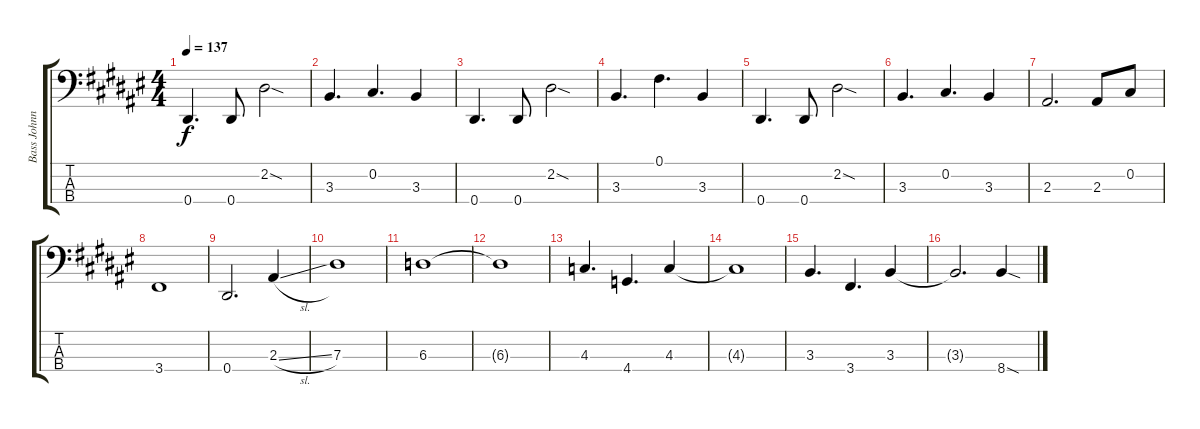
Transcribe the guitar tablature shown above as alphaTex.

\track ("Bass Johnny chow" "Bass Johnn") {instrument electricbassfinger}
\staff {score tabs}
\tuning (Gb2 Db2 Ab1 Eb1) {hide}
\ts (4 4)
\tempo 137
\clef f4
\ks d#minor
0.4.4{d dy f} 0.4.8 2.2{sod}.2 |
3.3.4{d} 0.2.4{d} 3.3.4 |
0.4.4{d} 0.4.8 2.2{sod}.2 |
3.3.4{d} 0.1.4{d} 3.3.4 |
0.4.4{d} 0.4.8 2.2{sod}.2 |
3.3.4{d} 0.2.4{d} 3.3.4 |
2.3.2{d} 2.3.8 0.2.8 |
3.4.1 |
0.4.2{d} 2.3{sl}.4 |
7.3.1 |
6.3.1 |
6.3{t}.1 |
4.3.4{d} 4.4.4{d} 4.3.4 |
4.3{t}.1 |
3.3.4{d} 3.4.4{d} 3.3.4 |
3.3{t}.2{d} 8.4{sod}.4
